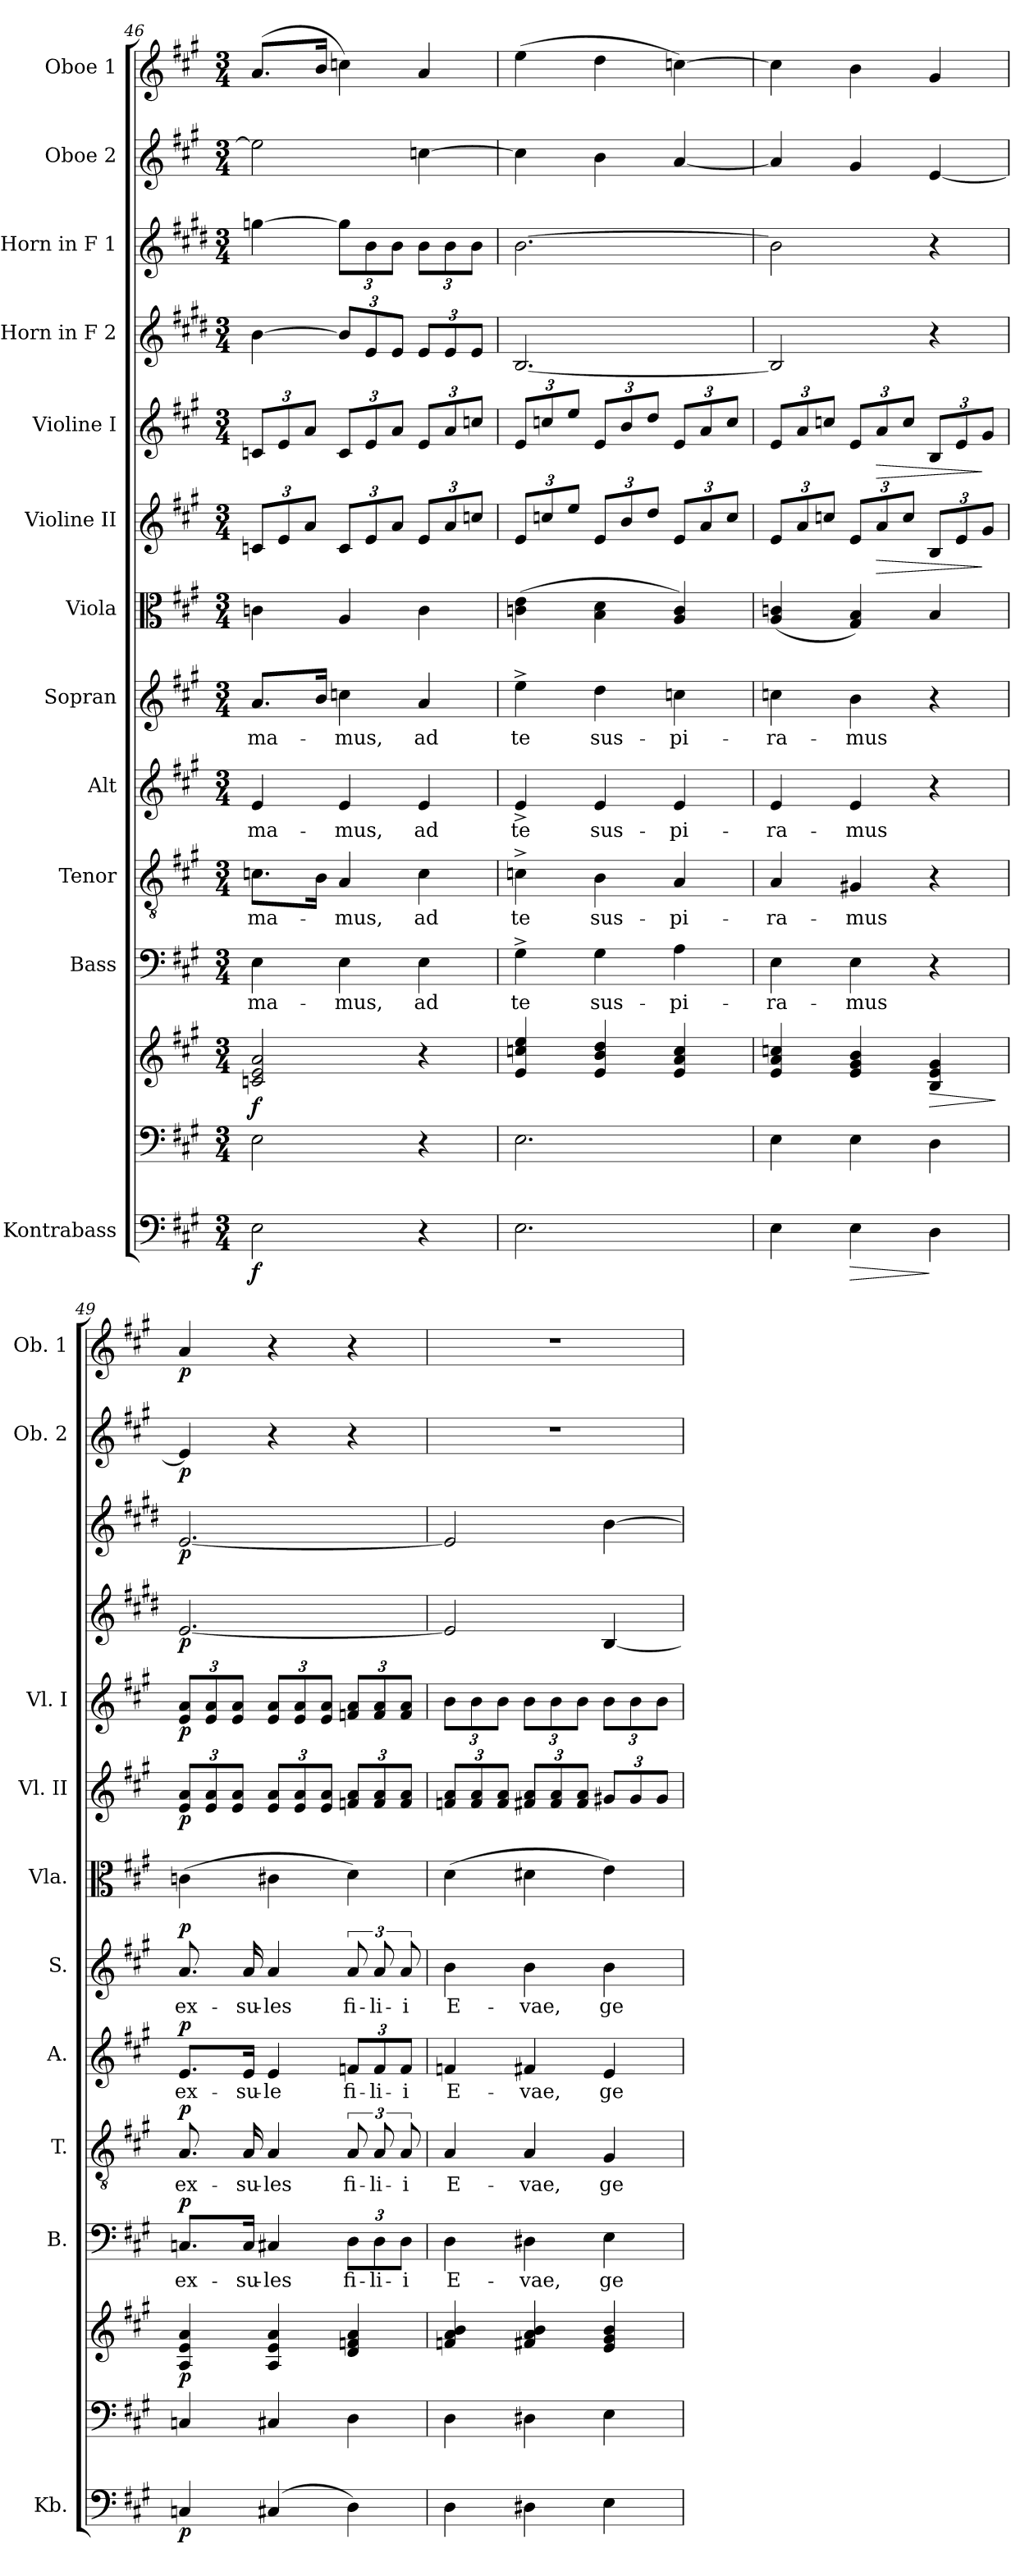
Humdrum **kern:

**kern	**dynam	**kern	**kern	**dynam	**kern	**text	**dynam	**kern	**text	**dynam	**kern	**text	**dynam	**kern	**text	**dynam	**kern	**kern	**dynam	**kern	**dynam	**kern	**dynam	**kern	**dynam	**kern	**dynam	**kern	**dynam
*part13	*part13	*part12	*part12	*part12	*part11	*part11	*part11	*part10	*part10	*part10	*part9	*part9	*part9	*part8	*part8	*part8	*part7	*part6	*part6	*part5	*part5	*part4	*part4	*part3	*part3	*part2	*part2	*part1	*part1
*staff14	*staff14	*staff13	*staff12	*staff12/13	*staff11	*staff11	*staff11	*staff10	*staff10	*staff10	*staff9	*staff9	*staff9	*staff8	*staff8	*staff8	*staff7	*staff6	*staff6	*staff5	*staff5	*staff4	*staff4	*staff3	*staff3	*staff2	*staff2	*staff1	*staff1
*I"Kontrabass	*	*	*	*	*I"Bass	*	*	*I"Tenor	*	*	*I"Alt	*	*	*I"Sopran	*	*	*I"Viola	*I"Violine II	*	*I"Violine I	*	*I"Horn in F 2	*	*I"Horn in F 1	*	*I"Oboe 2	*	*I"Oboe 1	*
*I'Kb.	*	*	*	*	*I'B.	*	*	*I'T.	*	*	*I'A.	*	*	*I'S.	*	*	*I'Vla.	*I'Vl. II	*	*I'Vl. I	*	*	*	*	*	*I'Ob. 2	*	*I'Ob. 1	*
!!LO:PB:g=z
*clefF4	*	*clefF4	*clefG2	*	*clefF4	*	*	*clefGv2	*	*	*clefG2	*	*	*clefG2	*	*	*clefC3	*clefG2	*	*clefG2	*	*clefG2	*	*clefG2	*	*clefG2	*	*clefG2	*
*ITrd7c12	*	*	*	*	*	*	*	*	*	*	*	*	*	*	*	*	*	*	*	*	*	*ITrd4c7	*	*ITrd4c7	*	*	*	*	*
*k[f#c#g#]	*	*k[f#c#g#]	*k[f#c#g#]	*	*k[f#c#g#]	*	*	*k[f#c#g#]	*	*	*k[f#c#g#]	*	*	*k[f#c#g#]	*	*	*k[f#c#g#]	*k[f#c#g#]	*	*k[f#c#g#]	*	*k[f#c#g#]	*	*k[f#c#g#]	*	*k[f#c#g#]	*	*k[f#c#g#]	*
*A:	*	*A:	*A:	*	*A:	*	*	*A:	*	*	*A:	*	*	*A:	*	*	*A:	*A:	*	*A:	*	*A:	*	*A:	*	*A:	*	*A:	*
*M3/4	*	*M3/4	*M3/4	*	*M3/4	*	*	*M3/4	*	*	*M3/4	*	*	*M3/4	*	*	*M3/4	*M3/4	*	*M3/4	*	*M3/4	*	*M3/4	*	*M3/4	*	*M3/4	*
=46	=46	=46	=46	=46	=46	=46	=46	=46	=46	=46	=46	=46	=46	=46	=46	=46	=46	=46	=46	=46	=46	=46	=46	=46	=46	=46	=46	=46	=46
!	!LO:DY:b	!	!	!LO:DY:b	!	!LO:LY:b	!	!	!LO:LY:b	!	!	!LO:LY:b	!	!	!LO:LY:b	!	!	!	!	!	!	!	!	!	!	!	!	!	!
2EE\	f	2E\	2cn/ 2e/ 2a/	f	4E\	-ma-	.	8.cn\L	-ma-	.	4e/	-ma-	.	8.a/L	-ma-	.	4cn\	12cn/L	.	12cn/L	.	[4e\	.	[4ccn\	.	2ee\]	.	(>8.a/L	.
.	.	.	.	.	.	.	.	.	.	.	.	.	.	.	.	.	.	12e/	.	12e/	.	.	.	.	.	.	.	.	.
.	.	.	.	.	.	.	.	.	.	.	.	.	.	.	.	.	.	12a/J	.	12a/J	.	.	.	.	.	.	.	.	.
.	.	.	.	.	.	.	.	16B\Jk	.	.	.	.	.	16b/Jk	.	.	.	.	.	.	.	.	.	.	.	.	.	16b/Jk	.
!	!	!	!	!	!	!LO:LY:b	!	!	!LO:LY:b	!	!	!LO:LY:b	!	!	!LO:LY:b	!	!	!	!	!	!	!	!	!	!	!	!	!	!
*	*	*	*	*	*	*	*	*	*	*	*	*	*	*	*	*	*	*	*	*	*	*Xbrackettup	*	*Xbrackettup	*	*	*	*	*
.	.	.	.	.	4E\	-mus,	.	4A/	-mus,	.	4e/	-mus,	.	4ccn\	-mus,	.	4A/	12c/L	.	12c/L	.	12e/L]	.	12cc\L]	.	.	.	4ccn\)	.
.	.	.	.	.	.	.	.	.	.	.	.	.	.	.	.	.	.	12e/	.	12e/	.	12A/	.	12e\	.	.	.	.	.
.	.	.	.	.	.	.	.	.	.	.	.	.	.	.	.	.	.	12a/J	.	12a/J	.	12A/J	.	12e\J	.	.	.	.	.
!	!	!	!	!	!	!LO:LY:b	!	!	!LO:LY:b	!	!	!LO:LY:b	!	!	!LO:LY:b	!	!	!	!	!	!	!	!	!	!	!	!	!	!
4r	.	4r	4r	.	4E\	ad	.	4c\	ad	.	4e/	ad	.	4a/	ad	.	4c\	12e/L	.	12e/L	.	12A/L	.	12e\L	.	[4ccn\	.	4a/	.
.	.	.	.	.	.	.	.	.	.	.	.	.	.	.	.	.	.	12a/	.	12a/	.	12A/	.	12e\	.	.	.	.	.
.	.	.	.	.	.	.	.	.	.	.	.	.	.	.	.	.	.	12ccn/J	.	12ccn/J	.	12A/J	.	12e\J	.	.	.	.	.
=47	=47	=47	=47	=47	=47	=47	=47	=47	=47	=47	=47	=47	=47	=47	=47	=47	=47	=47	=47	=47	=47	=47	=47	=47	=47	=47	=47	=47	=47
!	!	!	!	!	!	!LO:LY:b	!	!	!LO:LY:b	!	!	!LO:LY:b	!	!	!LO:LY:b	!	!	!	!	!	!	!	!	!	!	!	!	!	!
2.EE\	.	2.E\	4e/ 4ccn/ 4ee/	.	4G#^>\	te	.	4cn^>\	te	.	4e^>/	te	.	4ee^>\	te	.	(>4cn\ 4e\	12e/L	.	12e/L	.	[2.E/	.	[2.e\	.	4cc\]	.	(>4ee\	.
.	.	.	.	.	.	.	.	.	.	.	.	.	.	.	.	.	.	12ccn/	.	12ccn/	.	.	.	.	.	.	.	.	.
.	.	.	.	.	.	.	.	.	.	.	.	.	.	.	.	.	.	12ee/J	.	12ee/J	.	.	.	.	.	.	.	.	.
!	!	!	!	!	!	!LO:LY:b	!	!	!LO:LY:b	!	!	!LO:LY:b	!	!	!LO:LY:b	!	!	!	!	!	!	!	!	!	!	!	!	!	!
.	.	.	4e/ 4b/ 4dd/	.	4G#\	sus-	.	4B\	sus-	.	4e/	sus-	.	4dd\	sus-	.	4B\ 4d\	12e/L	.	12e/L	.	.	.	.	.	4b\	.	4dd\	.
.	.	.	.	.	.	.	.	.	.	.	.	.	.	.	.	.	.	12b/	.	12b/	.	.	.	.	.	.	.	.	.
.	.	.	.	.	.	.	.	.	.	.	.	.	.	.	.	.	.	12dd/J	.	12dd/J	.	.	.	.	.	.	.	.	.
!	!	!	!	!	!	!LO:LY:b	!	!	!LO:LY:b	!	!	!LO:LY:b	!	!	!LO:LY:b	!	!	!	!	!	!	!	!	!	!	!	!	!	!
.	.	.	4e/ 4a/ 4cc/	.	4A\	-pi-	.	4A/	-pi-	.	4e/	-pi-	.	4ccn\	-pi-	.	4A/ 4c/)	12e/L	.	12e/L	.	.	.	.	.	[4a/	.	[4ccn\)	.
.	.	.	.	.	.	.	.	.	.	.	.	.	.	.	.	.	.	12a/	.	12a/	.	.	.	.	.	.	.	.	.
.	.	.	.	.	.	.	.	.	.	.	.	.	.	.	.	.	.	12cc/J	.	12cc/J	.	.	.	.	.	.	.	.	.
=48	=48	=48	=48	=48	=48	=48	=48	=48	=48	=48	=48	=48	=48	=48	=48	=48	=48	=48	=48	=48	=48	=48	=48	=48	=48	=48	=48	=48	=48
!	!	!	!	!	!	!LO:LY:b	!	!	!LO:LY:b	!	!	!LO:LY:b	!	!	!LO:LY:b	!	!	!	!	!	!	!	!	!	!	!	!	!	!
4EE\	.	4E\	4e/ 4a/ 4ccn/	.	4E\	-ra-	.	4A/	-ra-	.	4e/	-ra-	.	4ccn\	-ra-	.	(<4A/ 4cn/	12e/L	.	12e/L	.	2E/]	.	2e\]	.	4a/]	.	4cc\]	.
.	.	.	.	.	.	.	.	.	.	.	.	.	.	.	.	.	.	12a/	.	12a/	.	.	.	.	.	.	.	.	.
.	.	.	.	.	.	.	.	.	.	.	.	.	.	.	.	.	.	12ccn/J	.	12ccn/J	.	.	.	.	.	.	.	.	.
!	!LO:HP:b	!	!	!	!	!LO:LY:b	!	!	!LO:LY:b	!	!	!LO:LY:b	!	!	!LO:LY:b	!	!	!	!	!	!	!	!	!	!	!	!	!	!
4EE\	>	4E\	4e/ 4g#/ 4b/	.	4E\	-mus	.	4G#X/	-mus	.	4e/	-mus	.	4b\	-mus	.	4G#/ 4B/)	12e/L	.	12e/L	.	.	.	.	.	4g#/	.	4b\	.
!	!	!	!	!	!	!	!	!	!	!	!	!	!	!	!	!	!	!	!LO:HP:b	!	!LO:HP:b	!	!	!	!	!	!	!	!
.	.	.	.	.	.	.	.	.	.	.	.	.	.	.	.	.	.	12a/	>	12a/	>	.	.	.	.	.	.	.	.
.	.	.	.	.	.	.	.	.	.	.	.	.	.	.	.	.	.	12cc/J	.	12cc/J	.	.	.	.	.	.	.	.	.
!	!	!	!	!LO:HP:b	!	!	!	!	!	!	!	!	!	!	!	!	!	!	!	!	!	!	!	!	!	!	!	!	!
4DD\	]	4D\	4B/ 4e/ 4g#/	>	4r	.	.	4r	.	.	4r	.	.	4r	.	.	4B/	12B/L	.	12B/L	.	4r	.	4r	.	[4e/	.	4g#/	.
.	.	.	.	.	.	.	.	.	.	.	.	.	.	.	.	.	.	12e/	.	12e/	.	.	.	.	.	.	.	.	.
.	.	.	.	.	.	.	.	.	.	.	.	.	.	.	.	.	.	12g#/J	]	12g#/J	]	.	.	.	.	.	.	.	.
.	.	.	.	]	.	.	.	.	.	.	.	.	.	.	.	.	.	.	.	.	.	.	.	.	.	.	.	.	.
=49	=49	=49	=49	=49	=49	=49	=49	=49	=49	=49	=49	=49	=49	=49	=49	=49	=49	=49	=49	=49	=49	=49	=49	=49	=49	=49	=49	=49	=49
!	!LO:DY:b	!	!	!LO:DY:b	!	!LO:LY:b	!LO:DY:a	!	!LO:LY:b	!LO:DY:a	!	!LO:LY:b	!LO:DY:a	!	!LO:LY:b	!LO:DY:a	!	!	!LO:DY:b	!	!LO:DY:b	!	!LO:DY:b	!	!LO:DY:b	!	!LO:DY:b	!	!LO:DY:b
4CCn/	p	4Cn/	4A/ 4e/ 4a/	p	8.Cn/L	ex-	p	8.A/	ex-	p	8.e/L	ex-	p	8.a/	ex-	p	(>4cn\	12e/ 12a/L	p	12e/ 12a/L	p	[2.A/	p	[2.A/	p	4e/]	p	4a/	p
.	.	.	.	.	.	.	.	.	.	.	.	.	.	.	.	.	.	12e/ 12a/	.	12e/ 12a/	.	.	.	.	.	.	.	.	.
.	.	.	.	.	.	.	.	.	.	.	.	.	.	.	.	.	.	12e/ 12a/J	.	12e/ 12a/J	.	.	.	.	.	.	.	.	.
!	!	!	!	!	!	!LO:LY:b	!	!	!LO:LY:b	!	!	!LO:LY:b	!	!	!LO:LY:b	!	!	!	!	!	!	!	!	!	!	!	!	!	!
.	.	.	.	.	16C/Jk	-su-	.	16A/	-su-	.	16e/Jk	-su-	.	16a/	-su-	.	.	.	.	.	.	.	.	.	.	.	.	.	.
!	!	!	!	!	!	!LO:LY:b	!	!	!LO:LY:b	!	!	!LO:LY:b	!	!	!LO:LY:b	!	!	!	!	!	!	!	!	!	!	!	!	!	!
(4CC#X/	.	4C#X/	4A/ 4e/ 4a/	.	4C#X/	-les	.	4A/	-les	.	4e/	-le	.	4a/	-les	.	4c#X\	12e/ 12a/L	.	12e/ 12a/L	.	.	.	.	.	4r	.	4r	.
.	.	.	.	.	.	.	.	.	.	.	.	.	.	.	.	.	.	12e/ 12a/	.	12e/ 12a/	.	.	.	.	.	.	.	.	.
.	.	.	.	.	.	.	.	.	.	.	.	.	.	.	.	.	.	12e/ 12a/J	.	12e/ 12a/J	.	.	.	.	.	.	.	.	.
!	!	!	!	!	!	!LO:LY:b	!	!	!LO:LY:b	!	!	!LO:LY:b	!	!	!LO:LY:b	!	!	!	!	!	!	!	!	!	!	!	!	!	!
4DD\)	.	4D\	4d/ 4fn/ 4a/	.	12D\L	fi-	.	12A/	fi-	.	12fn/L	fi-	.	12a/	fi-	.	4d\)	12fn/ 12a/L	.	12fn/ 12a/L	.	.	.	.	.	4r	.	4r	.
!	!	!	!	!	!	!LO:LY:b	!	!	!LO:LY:b	!	!	!LO:LY:b	!	!	!LO:LY:b	!	!	!	!	!	!	!	!	!	!	!	!	!	!
.	.	.	.	.	12D\	-li-	.	12A/	-li-	.	12f/	-li-	.	12a/	-li-	.	.	12f/ 12a/	.	12f/ 12a/	.	.	.	.	.	.	.	.	.
!	!	!	!	!	!	!LO:LY:b	!	!	!LO:LY:b	!	!	!LO:LY:b	!	!	!LO:LY:b	!	!	!	!	!	!	!	!	!	!	!	!	!	!
.	.	.	.	.	12D\J	-i	.	12A/	-i	.	12f/J	-i	.	12a/	-i	.	.	12f/ 12a/J	.	12f/ 12a/J	.	.	.	.	.	.	.	.	.
=50	=50	=50	=50	=50	=50	=50	=50	=50	=50	=50	=50	=50	=50	=50	=50	=50	=50	=50	=50	=50	=50	=50	=50	=50	=50	=50	=50	=50	=50
!	!	!	!	!	!	!LO:LY:b	!	!	!LO:LY:b	!	!	!LO:LY:b	!	!	!LO:LY:b	!	!	!	!	!	!	!	!	!	!	!	!	!	!
4DD\	.	4D\	4fn/ 4a/ 4b/	.	4D\	E-	.	4A/	E-	.	4fn/	E-	.	4b\	E-	.	(>4d\	12fn/ 12a/L	.	12b\L	.	2A/]	.	2A/]	.	2.r	.	2.r	.
.	.	.	.	.	.	.	.	.	.	.	.	.	.	.	.	.	.	12f/ 12a/	.	12b\	.	.	.	.	.	.	.	.	.
.	.	.	.	.	.	.	.	.	.	.	.	.	.	.	.	.	.	12f/ 12a/J	.	12b\J	.	.	.	.	.	.	.	.	.
!	!	!	!	!	!	!LO:LY:b	!	!	!LO:LY:b	!	!	!LO:LY:b	!	!	!LO:LY:b	!	!	!	!	!	!	!	!	!	!	!	!	!	!
4DD#X\	.	4D#X\	4f#X/ 4a/ 4b/	.	4D#X\	-vae,	.	4A/	-vae,	.	4f#X/	-vae,	.	4b\	-vae,	.	4d#X\	12f#X/ 12a/L	.	12b\L	.	.	.	.	.	.	.	.	.
.	.	.	.	.	.	.	.	.	.	.	.	.	.	.	.	.	.	12f#/ 12a/	.	12b\	.	.	.	.	.	.	.	.	.
.	.	.	.	.	.	.	.	.	.	.	.	.	.	.	.	.	.	12f#/ 12a/J	.	12b\J	.	.	.	.	.	.	.	.	.
!	!	!	!	!	!	!LO:LY:b	!	!	!LO:LY:b	!	!	!LO:LY:b	!	!	!LO:LY:b	!	!	!	!	!	!	!	!	!	!	!	!	!	!
4EE\	.	4E\	4e/ 4g#/ 4b/	.	4E\	ge-	.	4G#/	ge-	.	4e/	ge-	.	4b\	ge-	.	4e\)	12g#X/L	.	12b\L	.	[4E/	.	[4e\	.	.	.	.	.
.	.	.	.	.	.	.	.	.	.	.	.	.	.	.	.	.	.	12g#/	.	12b\	.	.	.	.	.	.	.	.	.
.	.	.	.	.	.	.	.	.	.	.	.	.	.	.	.	.	.	12g#/J	.	12b\J	.	.	.	.	.	.	.	.	.
=	=	=	=	=	=	=	=	=	=	=	=	=	=	=	=	=	=	=	=	=	=	=	=	=	=	=	=	=	=
*-	*-	*-	*-	*-	*-	*-	*-	*-	*-	*-	*-	*-	*-	*-	*-	*-	*-	*-	*-	*-	*-	*-	*-	*-	*-	*-	*-	*-	*-
